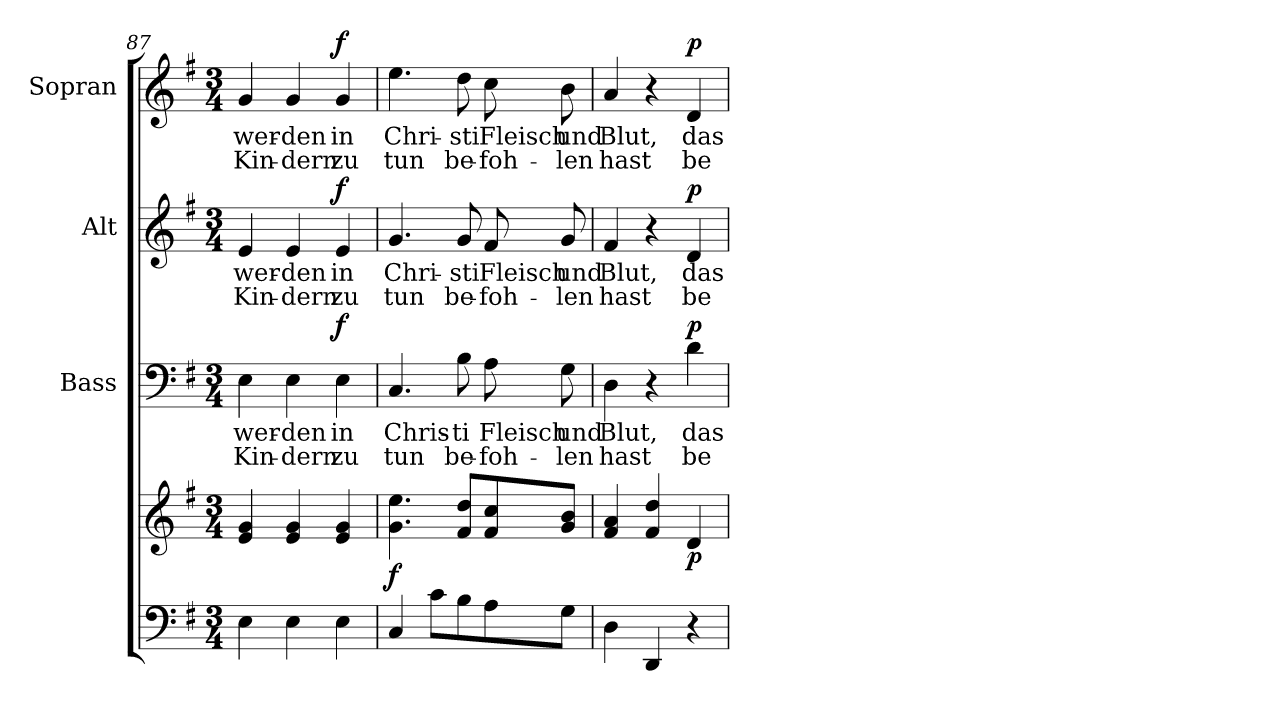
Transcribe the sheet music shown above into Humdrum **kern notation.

**kern	**kern	**dynam	**kern	**text	**text	**dynam	**kern	**text	**text	**dynam	**kern	**text	**text	**dynam
*part4	*part4	*part4	*part3	*part3	*part3	*part3	*part2	*part2	*part2	*part2	*part1	*part1	*part1	*part1
*staff5	*staff4	*staff4/5	*staff3	*staff3	*staff3	*staff3	*staff2	*staff2	*staff2	*staff2	*staff1	*staff1	*staff1	*staff1
*	*	*	*I"Bass	*	*	*	*I"Alt	*	*	*	*I"Sopran	*	*	*
*	*	*	*I'B.	*	*	*	*I'A.	*	*	*	*I'S.	*	*	*
*clefF4	*clefG2	*	*clefF4	*	*	*	*clefG2	*	*	*	*clefG2	*	*	*
*k[f#]	*k[f#]	*	*k[f#]	*	*	*	*k[f#]	*	*	*	*k[f#]	*	*	*
*G:	*G:	*	*G:	*	*	*	*G:	*	*	*	*G:	*	*	*
*M3/4	*M3/4	*	*M3/4	*	*	*	*M3/4	*	*	*	*M3/4	*	*	*
=87	=87	=87	=87	=87	=87	=87	=87	=87	=87	=87	=87	=87	=87	=87
!	!	!	!	!LO:LY:b	!LO:LY:b	!	!	!LO:LY:b	!LO:LY:b	!	!	!LO:LY:b	!LO:LY:b	!
4E\	4e/ 4g/	.	4E\	wer-	Kin-	.	4e/	wer-	Kin-	.	4g/	wer-	Kin-	.
!	!	!	!	!LO:LY:b	!LO:LY:b	!	!	!LO:LY:b	!LO:LY:b	!	!	!LO:LY:b	!LO:LY:b	!
4E\	4e/ 4g/	.	4E\	-den	-dern	.	4e/	-den	-dern	.	4g/	-den	-dern	.
!	!	!	!	!LO:LY:b	!LO:LY:b	!LO:DY:a	!	!LO:LY:b	!LO:LY:b	!LO:DY:a	!	!LO:LY:b	!LO:LY:b	!LO:DY:a
4E\	4e/ 4g/	.	4E\	in	zu	f	4e/	in	zu	f	4g/	in	zu	f
=88	=88	=88	=88	=88	=88	=88	=88	=88	=88	=88	=88	=88	=88	=88
!	!	!LO:DY:b	!	!LO:LY:b	!LO:LY:b	!	!	!LO:LY:b	!LO:LY:b	!	!	!LO:LY:b	!LO:LY:b	!
4C/	4.g\ 4.ee\	f	4.C/	Chris-	tun	.	4.g/	Chri-	tun	.	4.ee\	Chri-	tun	.
8c\L	.	.	.	.	.	.	.	.	.	.	.	.	.	.
!	!	!	!	!LO:LY:b	!LO:LY:b	!	!	!LO:LY:b	!LO:LY:b	!	!	!LO:LY:b	!LO:LY:b	!
8B\	8f#/ 8dd/L	.	8B\	-ti	be-	.	8g/	-sti	be-	.	8dd\	-sti	be-	.
!	!	!	!	!LO:LY:b	!LO:LY:b	!	!	!LO:LY:b	!LO:LY:b	!	!	!LO:LY:b	!LO:LY:b	!
8A\	8f#/ 8cc/	.	8A\	Fleisch	-foh-	.	8f#/	Fleisch	-foh-	.	8cc\	Fleisch	-foh-	.
!	!	!	!	!LO:LY:b	!LO:LY:b	!	!	!LO:LY:b	!LO:LY:b	!	!	!LO:LY:b	!LO:LY:b	!
8G\J	8g/ 8b/J	.	8G\	und	-len	.	8g/	und	-len	.	8b\	und	-len	.
=89	=89	=89	=89	=89	=89	=89	=89	=89	=89	=89	=89	=89	=89	=89
!	!	!	!	!LO:LY:b	!LO:LY:b	!	!	!LO:LY:b	!LO:LY:b	!	!	!LO:LY:b	!LO:LY:b	!
4D\	4f#/ 4a/	.	4D\	Blut,	hast	.	4f#/	Blut,	hast	.	4a/	Blut,	hast	.
4DD/	4f#/ 4dd/	.	4r	.	.	.	4r	.	.	.	4r	.	.	.
!	!	!LO:DY:b	!	!LO:LY:b	!LO:LY:b	!LO:DY:a	!	!LO:LY:b	!LO:LY:b	!LO:DY:a	!	!LO:LY:b	!LO:LY:b	!LO:DY:a
4r	4d/	p	4d\	das	be-	p	4d/	das	be-	p	4d/	das	be-	p
=	=	=	=	=	=	=	=	=	=	=	=	=	=	=
*-	*-	*-	*-	*-	*-	*-	*-	*-	*-	*-	*-	*-	*-	*-
